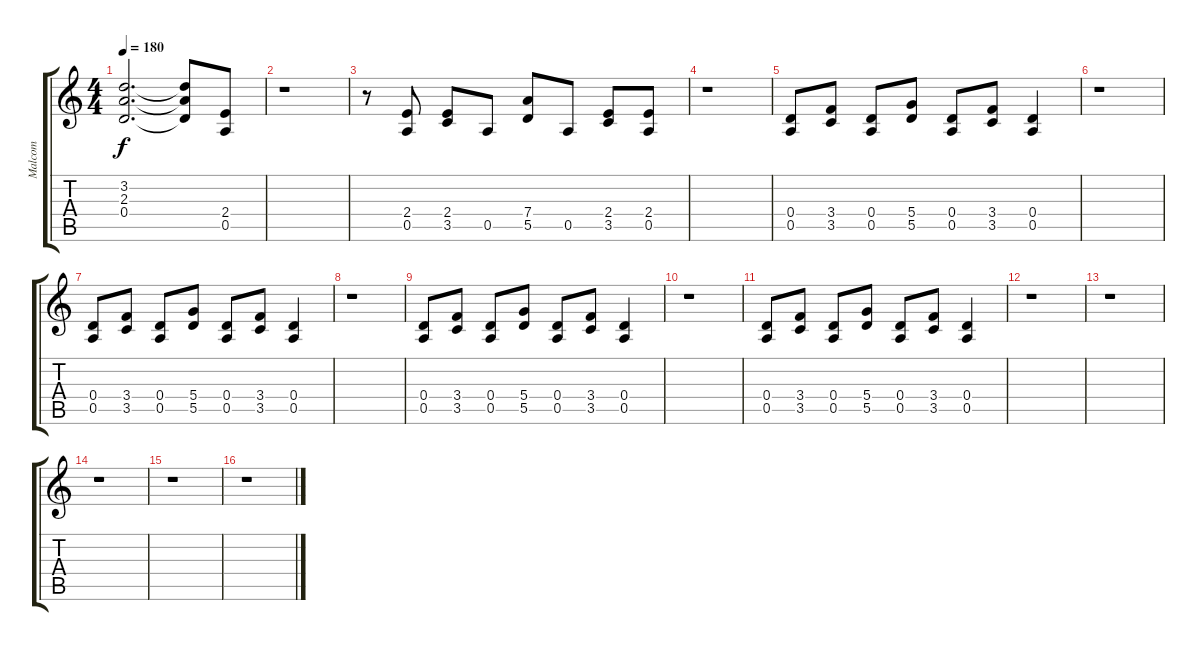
\track ("Malcom" "Malcom") {instrument distortionguitar}
\staff {score tabs}
\tuning (E4 B3 G3 D3 A2 E2) {hide}
\ts (4 4)
\tempo 180
\clef g2
\ks c
(3.2{t} 2.3{t} 0.4{t}).2{d dy f} (3.2{t} 2.3{t} 0.4{t}).8 (2.4 0.5).8 |
r.1 |
r.8 (2.4 0.5).8 (2.4 3.5).8 0.5.8 (7.4 5.5).8 0.5.8 (2.4 3.5).8 (2.4 0.5).8 |
r.1 |
(0.4 0.5).8 (3.4 3.5).8 (0.4 0.5).8 (5.4 5.5).8 (0.4 0.5).8 (3.4 3.5).8 (0.4 0.5).4 |
r.1 |
(0.4 0.5).8 (3.4 3.5).8 (0.4 0.5).8 (5.4 5.5).8 (0.4 0.5).8 (3.4 3.5).8 (0.4 0.5).4 |
r.1 |
(0.4 0.5).8 (3.4 3.5).8 (0.4 0.5).8 (5.4 5.5).8 (0.4 0.5).8 (3.4 3.5).8 (0.4 0.5).4 |
r.1 |
(0.4 0.5).8 (3.4 3.5).8 (0.4 0.5).8 (5.4 5.5).8 (0.4 0.5).8 (3.4 3.5).8 (0.4 0.5).4 |
r.1 |
r.1 |
r.1 |
r.1 |
r.1
